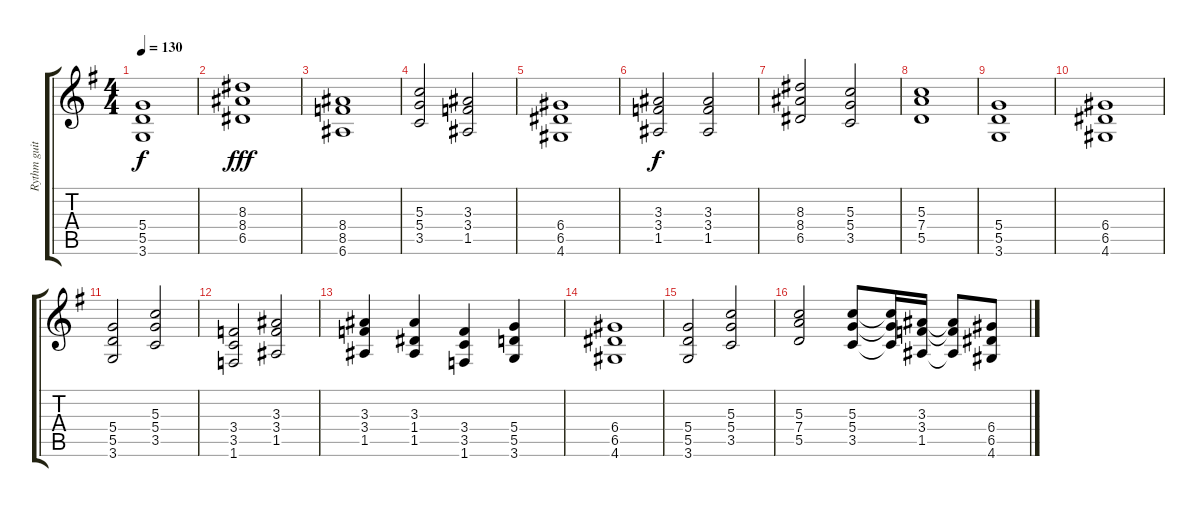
\track ("Rythm guitar" "Rythm guit") {instrument distortionguitar}
\staff {score tabs}
\tuning (E4 B3 G3 D3 A2 E2) {hide}
\ts (4 4)
\tempo 130
\clef g2
\ks eminor
(5.4 5.5 3.6).1{dy f} |
(8.3 8.4 6.5).1{dy fff} |
(8.4 8.5 6.6).1 |
(5.3 5.4 3.5).2 (3.3 3.4 1.5).2 |
(6.4 6.5 4.6).1 |
(3.3 3.4 1.5).2{dy f} (3.3 3.4 1.5).2 |
(8.3 8.4 6.5).2 (5.3 5.4 3.5).2 |
(5.3 7.4 5.5).1 |
(5.4 5.5 3.6).1 |
(6.4 6.5 4.6).1 |
(5.4 5.5 3.6).2 (5.3 5.4 3.5).2 |
(3.4 3.5 1.6).2 (3.3 3.4 1.5).2 |
(3.3 3.4 1.5).4 (3.3 1.4 1.5).4 (3.4 3.5 1.6).4 (5.4 5.5 3.6).4 |
(6.4 6.5 4.6).1 |
(5.4 5.5 3.6).2 (5.3 5.4 3.5).2 |
(5.3 7.4 5.5).2 (5.3 5.4 3.5).8 (5.3{t} 5.4{t} 3.5{t}).16 (3.3 3.4 1.5).16 (3.3{t} 3.4{t} 1.5{t}).8 (6.4 6.5 4.6).8
